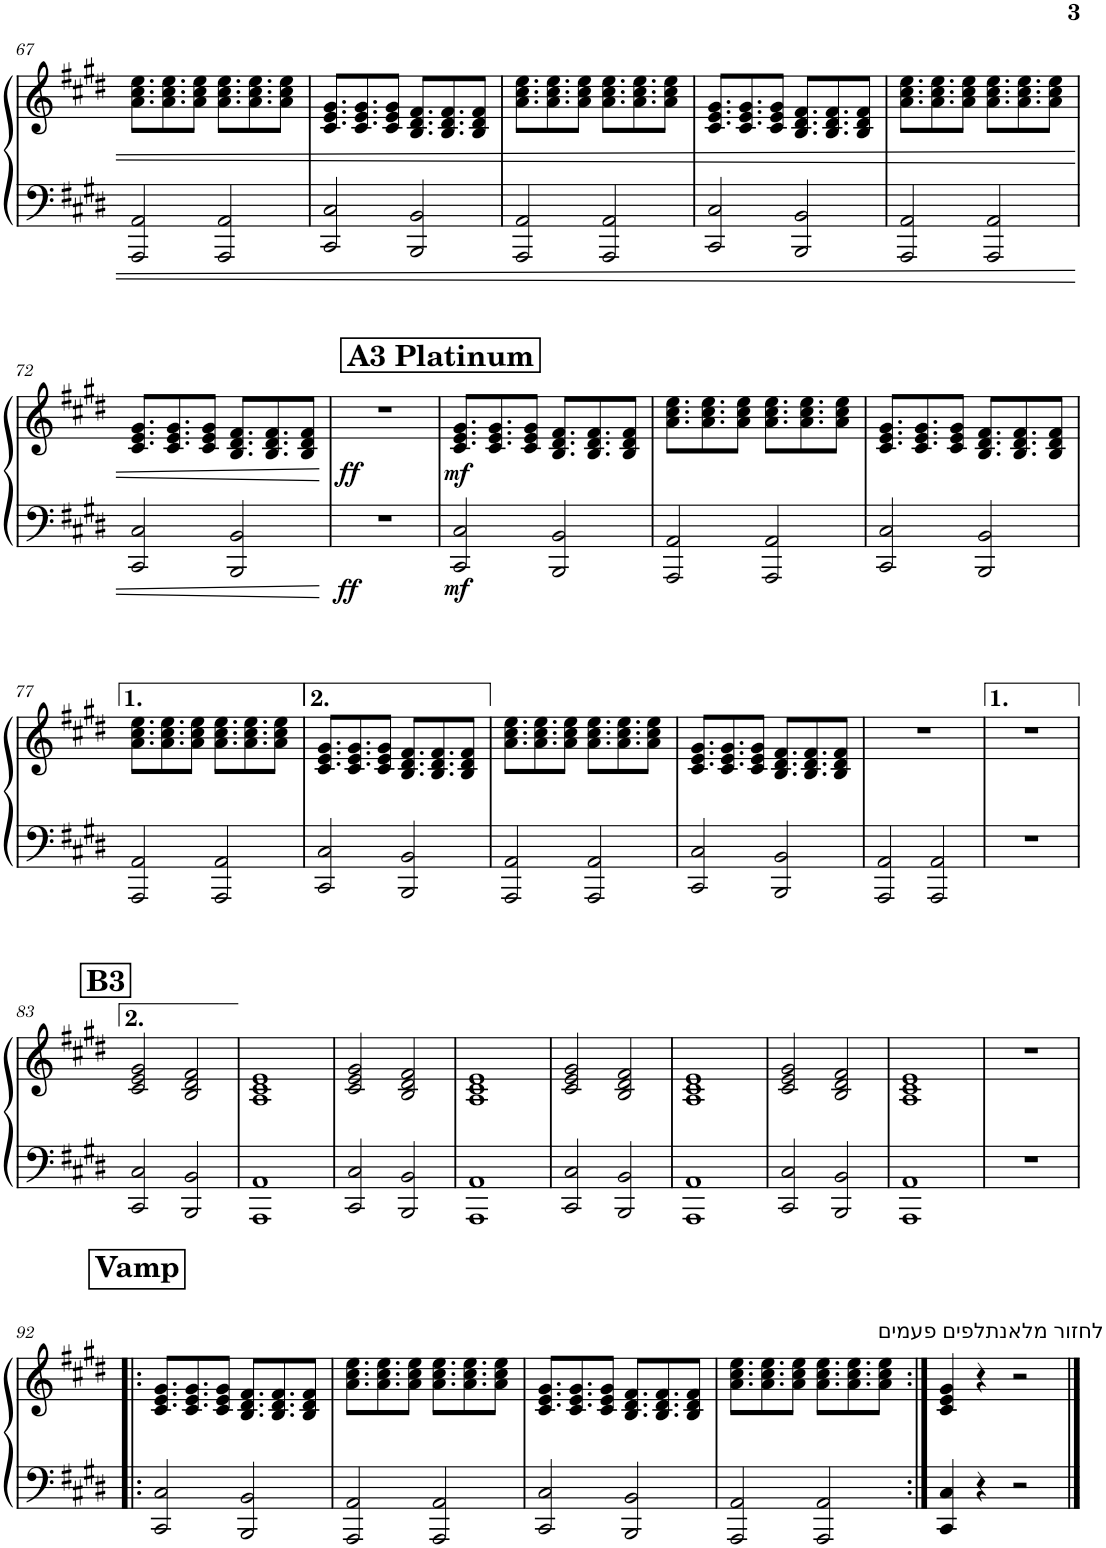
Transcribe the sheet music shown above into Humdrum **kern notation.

**kern	**kern	**dynam
*part1	*part1	*part1
*staff2	*staff1	*staff1/2
*I"Electric Piano	*	*
*I'El. Pno.	*	*
!!LO:PB:g=z
*clefF4	*clefG2	*
*k[f#c#g#d#]	*k[f#c#g#d#]	*
*M4/4	*M4/4	*
=67	=67	=67
2AAA/ 2AA/	8.a\ 8.cc#\ 8.ee\L	.
.	8.a\ 8.cc#\ 8.ee\	.
.	8a\ 8cc#\ 8ee\J	.
2AAA/ 2AA/	8.a\ 8.cc#\ 8.ee\L	.
.	8.a\ 8.cc#\ 8.ee\	.
.	8a\ 8cc#\ 8ee\J	.
=68	=68	=68
2CC#/ 2C#/	8.c#/ 8.e/ 8.g#/L	.
.	8.c#/ 8.e/ 8.g#/	.
.	8c#/ 8e/ 8g#/J	.
2BBB/ 2BB/	8.B/ 8.d#/ 8.f#/L	.
.	8.B/ 8.d#/ 8.f#/	.
.	8B/ 8d#/ 8f#/J	.
=69	=69	=69
2AAA/ 2AA/	8.a\ 8.cc#\ 8.ee\L	.
.	8.a\ 8.cc#\ 8.ee\	.
.	8a\ 8cc#\ 8ee\J	.
2AAA/ 2AA/	8.a\ 8.cc#\ 8.ee\L	.
.	8.a\ 8.cc#\ 8.ee\	.
.	8a\ 8cc#\ 8ee\J	.
=70	=70	=70
2CC#/ 2C#/	8.c#/ 8.e/ 8.g#/L	.
.	8.c#/ 8.e/ 8.g#/	.
.	8c#/ 8e/ 8g#/J	.
2BBB/ 2BB/	8.B/ 8.d#/ 8.f#/L	.
.	8.B/ 8.d#/ 8.f#/	.
.	8B/ 8d#/ 8f#/J	.
=71	=71	=71
2AAA/ 2AA/	8.a\ 8.cc#\ 8.ee\L	.
.	8.a\ 8.cc#\ 8.ee\	.
.	8a\ 8cc#\ 8ee\J	.
2AAA/ 2AA/	8.a\ 8.cc#\ 8.ee\L	.
.	8.a\ 8.cc#\ 8.ee\	.
.	8a\ 8cc#\ 8ee\J	.
!!LO:LB:g=z
=72	=72	=72
2CC#/ 2C#/	8.c#/ 8.e/ 8.g#/L	.
.	8.c#/ 8.e/ 8.g#/	.
.	8c#/ 8e/ 8g#/J	.
2BBB/ 2BB/	8.B/ 8.d#/ 8.f#/L	.
.	8.B/ 8.d#/ 8.f#/	.
.	8B/ 8d#/ 8f#/J	.
=73	=73	=73
!	!	!LO:DY:b=2
!	!	!LO:DY:n=1:b
1r	1r	ff ff
!!LO:REH:place=s1:a:B:cj:fs=14:t=A3 Platinum
=74	=74	=74
!	!	!LO:DY:b=2
!	!	!LO:DY:n=1:b
2CC#/ 2C#/	8.c#/ 8.e/ 8.g#/L	mf mf
.	8.c#/ 8.e/ 8.g#/	.
.	8c#/ 8e/ 8g#/J	.
2BBB/ 2BB/	8.B/ 8.d#/ 8.f#/L	.
.	8.B/ 8.d#/ 8.f#/	.
.	8B/ 8d#/ 8f#/J	.
=75	=75	=75
2AAA/ 2AA/	8.a\ 8.cc#\ 8.ee\L	.
.	8.a\ 8.cc#\ 8.ee\	.
.	8a\ 8cc#\ 8ee\J	.
2AAA/ 2AA/	8.a\ 8.cc#\ 8.ee\L	.
.	8.a\ 8.cc#\ 8.ee\	.
.	8a\ 8cc#\ 8ee\J	.
=76	=76	=76
2CC#/ 2C#/	8.c#/ 8.e/ 8.g#/L	.
.	8.c#/ 8.e/ 8.g#/	.
.	8c#/ 8e/ 8g#/J	.
2BBB/ 2BB/	8.B/ 8.d#/ 8.f#/L	.
.	8.B/ 8.d#/ 8.f#/	.
.	8B/ 8d#/ 8f#/J	.
!!LO:LB:g=z
=77	=77	=77
2AAA/ 2AA/	8.a\ 8.cc#\ 8.ee\L	.
.	8.a\ 8.cc#\ 8.ee\	.
.	8a\ 8cc#\ 8ee\J	.
2AAA/ 2AA/	8.a\ 8.cc#\ 8.ee\L	.
.	8.a\ 8.cc#\ 8.ee\	.
.	8a\ 8cc#\ 8ee\J	.
=78	=78	=78
2CC#/ 2C#/	8.c#/ 8.e/ 8.g#/L	.
.	8.c#/ 8.e/ 8.g#/	.
.	8c#/ 8e/ 8g#/J	.
2BBB/ 2BB/	8.B/ 8.d#/ 8.f#/L	.
.	8.B/ 8.d#/ 8.f#/	.
.	8B/ 8d#/ 8f#/J	.
=79	=79	=79
2AAA/ 2AA/	8.a\ 8.cc#\ 8.ee\L	.
.	8.a\ 8.cc#\ 8.ee\	.
.	8a\ 8cc#\ 8ee\J	.
2AAA/ 2AA/	8.a\ 8.cc#\ 8.ee\L	.
.	8.a\ 8.cc#\ 8.ee\	.
.	8a\ 8cc#\ 8ee\J	.
=80	=80	=80
2CC#/ 2C#/	8.c#/ 8.e/ 8.g#/L	.
.	8.c#/ 8.e/ 8.g#/	.
.	8c#/ 8e/ 8g#/J	.
2BBB/ 2BB/	8.B/ 8.d#/ 8.f#/L	.
.	8.B/ 8.d#/ 8.f#/	.
.	8B/ 8d#/ 8f#/J	.
=81	=81	=81
2AAA/ 2AA/	1r	.
2AAA/ 2AA/	.	.
=82	=82	=82
1r	1r	.
!!LO:LB:g=z
!!LO:REH:place=s1:a:B:cj:fs=14:t=B3
=83	=83	=83
2CC#/ 2C#/	2c#/ 2e/ 2g#/	.
2BBB/ 2BB/	2B/ 2d#/ 2f#/	.
=84	=84	=84
1AAA 1AA	1A 1c# 1e	.
=85	=85	=85
2CC#/ 2C#/	2c#/ 2e/ 2g#/	.
2BBB/ 2BB/	2B/ 2d#/ 2f#/	.
=86	=86	=86
1AAA 1AA	1A 1c# 1e	.
=87	=87	=87
2CC#/ 2C#/	2c#/ 2e/ 2g#/	.
2BBB/ 2BB/	2B/ 2d#/ 2f#/	.
=88	=88	=88
1AAA 1AA	1A 1c# 1e	.
=89	=89	=89
2CC#/ 2C#/	2c#/ 2e/ 2g#/	.
2BBB/ 2BB/	2B/ 2d#/ 2f#/	.
=90	=90	=90
1AAA 1AA	1A 1c# 1e	.
=91	=91	=91
1r	1r	.
!!LO:LB:g=z
!!LO:REH:place=s1:a:B:cj:fs=14:t=Vamp
=92!|:	=92!|:	=92!|:
2CC#/ 2C#/	8.c#/ 8.e/ 8.g#/L	.
.	8.c#/ 8.e/ 8.g#/	.
.	8c#/ 8e/ 8g#/J	.
2BBB/ 2BB/	8.B/ 8.d#/ 8.f#/L	.
.	8.B/ 8.d#/ 8.f#/	.
.	8B/ 8d#/ 8f#/J	.
=93	=93	=93
2AAA/ 2AA/	8.a\ 8.cc#\ 8.ee\L	.
.	8.a\ 8.cc#\ 8.ee\	.
.	8a\ 8cc#\ 8ee\J	.
2AAA/ 2AA/	8.a\ 8.cc#\ 8.ee\L	.
.	8.a\ 8.cc#\ 8.ee\	.
.	8a\ 8cc#\ 8ee\J	.
=94	=94	=94
2CC#/ 2C#/	8.c#/ 8.e/ 8.g#/L	.
.	8.c#/ 8.e/ 8.g#/	.
.	8c#/ 8e/ 8g#/J	.
2BBB/ 2BB/	8.B/ 8.d#/ 8.f#/L	.
.	8.B/ 8.d#/ 8.f#/	.
.	8B/ 8d#/ 8f#/J	.
=95	=95	=95
2AAA/ 2AA/	8.a\ 8.cc#\ 8.ee\L	.
.	8.a\ 8.cc#\ 8.ee\	.
.	8a\ 8cc#\ 8ee\J	.
2AAA/ 2AA/	8.a\ 8.cc#\ 8.ee\L	.
.	8.a\ 8.cc#\ 8.ee\	.
!	!LO:TX:a:t=לחזור מלאנתלפים פעמים	!
.	8a\ 8cc#\ 8ee\J	.
=96:|!	=96:|!	=96:|!
4CC#/ 4C#/	4c#/ 4e/ 4g#/	.
4r	4r	.
2r	2r	.
==	==	==
*-	*-	*-
